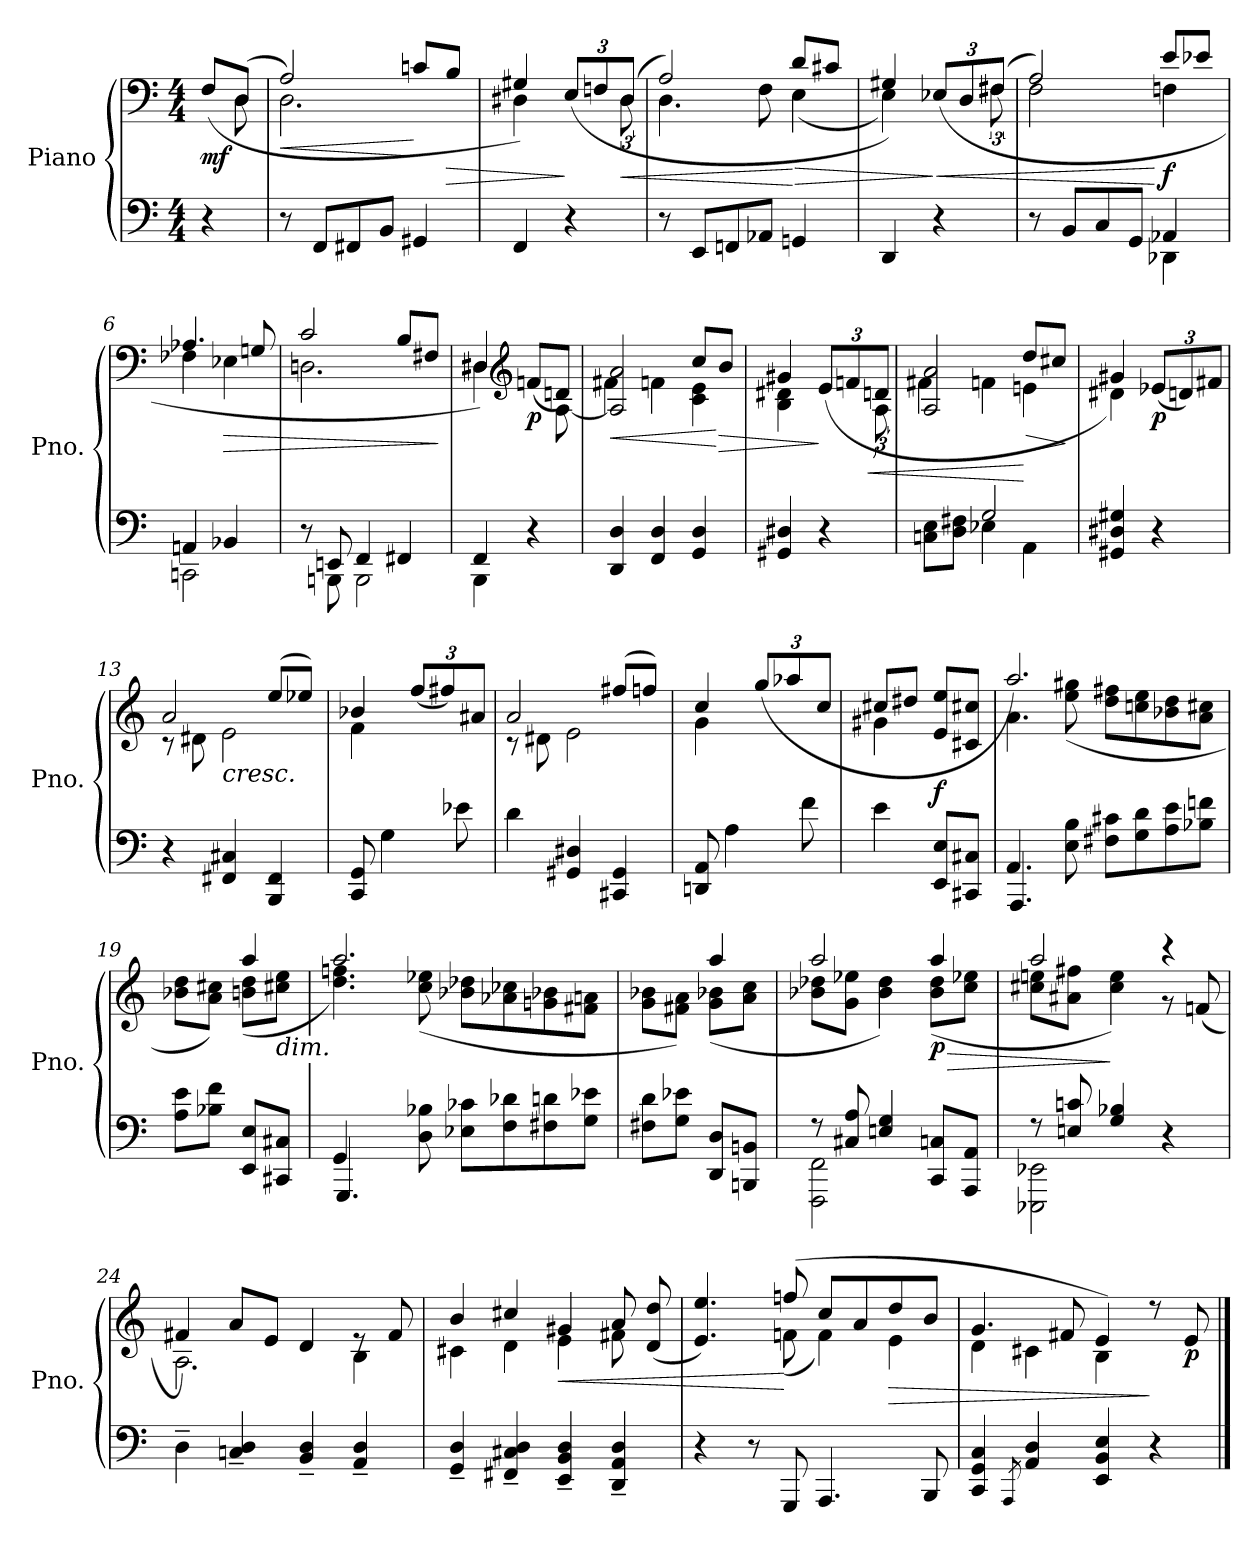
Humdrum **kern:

**kern	**kern	**dynam
*part1	*part1	*part1
*staff2	*staff1	*staff1/2
*I"Piano	*	*
*I'Pno.	*	*
*clefF4	*clefF4	*
*k[]	*k[]	*
*M4/4	*M4/4	*
*MM216	*MM216	*
=	=	=
*	*^	*
!	!	!	!LO:DY:b
4r	(>8F/L	8ryy	mf
.	(<8D/J	8D\	.
=1	=1	=1	=1
!	!	!	!LO:HP:b
8r	2A/	2.D\)	<
8FF/L	.	.	.
8FF#X/	.	.	.
8BB/J	.	.	.
4GG#X/	8cn/L	.	[
!	!	!	!LO:HP:b
.	8B/J	.	>
=2	=2	=2	=2
4FF/	4G#X/)	4D#X\	.
*	*Xbrackettup	*brackettup	*
4r	(>12E/L	12ryy	]
.	12Fn/	12ryy	.
!	!	!	!LO:HP:b
.	(<12D#/J	12D#\	<
=3	=3	=3	=3
8r	2A/)	4.D\	.
8EE/L	.	.	.
8FFn/	.	.	.
8AA-X/J	.	8F\	.
!	!	!	!LO:HP:n=1:b
4GGn/	8d/L	(<4E\	[ >
.	8c#X/J	.	.
=4	=4	=4	=4
4DD/	4G#X/)	4E\)	.
*	*Xbrackettup	*	*
!	!	!	!LO:HP:n=1:b
*	*	*brackettup	*
4r	(>12E-X/L	12rBByy	] <
.	12D/	12ryy	.
.	(<12F#X/J	12F#\	.
=5	=5	=5	=5
*^	*	*	*
8r	2ryy	2A/)	2F\	.
8BB/L	.	.	.	.
8C/	.	.	.	.
8GG/J	.	.	.	.
!	!	!	!	!LO:DY:n=1:b
4AA-X/	4DD-X\	8e/L	4Fn\	[ f
.	.	8e-X/J	.	.
!!LO:LB:g=z	!!
=6	=6	=6	=6	=6
4AAn/	2CCn\	4.A-X/	4F-X\	.
!	!	!	!	!LO:HP:b
4BB-X/	.	.	4E-X\	>
.	.	8Gn/	.	.
=7	=7	=7	=7	=7
8r	8ryy	2c/	2.Dn\	.
8EEn/	8BBBn\	.	.	.
4FF/	2BBB\	.	.	.
4FF#X/	.	8B/L	.	.
.	.	8F#X/J	.	.
*v	*v	*	*	*
*	*v	*v	*
.	.	]
=8	=8	=8
*^	*^	*
4FF/	4BBB\	4D#X/)	4D#\	.
*	*	*clefG2	*	*
!	!	!	!	!LO:DY:b
4r	4ryy	(>8fn/L	8ryy	p
.	.	8dn/J)	[8A\	.
*v	*v	*	*	*
=9	=9	=9	=9
!	!	!	!LO:HP:b
4DD/ 4D/	2A/] 2a/	4f#X\	<
4FF/ 4D/	.	4fn\	.
4GG/ 4D/	8cc/L	4c\ 4e\	.
!	!	!	!LO:HP:n=1:b
.	8b/J	.	[ >
=10	=10	=10	=10
4GG#X/ 4D#X/	4g#X/	4B\ 4d#X\	.
*	*Xbrackettup	*brackettup	*
4r	(>12e/L	12rgyy	]
.	12fn/	12ryy	.
!	!	!	!LO:HP:b
.	12dn/J	12A\	<
=11	=11	=11	=11
*^	*	*	*
8Cn\ 8E\L	4ryy	2A/ 2a/	4f#X\	.
8D\ 8F#X\J	.	.	.	.
2G/	4E-X\	.	4fn\	.
!	!	!	!	!LO:HP:n=1:b
.	4AA\	8dd/L	4en\	[ >
.	.	8cc#X/J	.	.
*v	*v	*	*	*
*	*v	*v	*
.	.	]
!!LO:LB:g=z
=12	=12	=12
*	*^	*
4GG#X/ 4D#X/ 4G#X/	4g#X/	4d#X\)	.
*	*Xbrackettup	*	*
!	!	!	!LO:DY:b
4r	(>12e-X/L	4rgyy	p
.	12dn/)	.	.
.	12f#X/J	.	.
=13	=13	=13	=13
4r	2a/	8r	.
.	.	8d#X\	.
!	!	!LO:TX:b:i:t=cresc.	!
4FF#X/ 4C#X/	.	2e\	.
4BBB/ 4FF#/	(>8ee/L	.	.
.	8ee-X/J)	.	.
=14	=14	=14	=14
8CC/ 8GG/	4b-X/	4f\	.
4G\	.	.	.
.	(>12ff/L	4rgyy	.
.	12ff#X/)	.	.
8e-X\	.	.	.
.	12a#X/J	.	.
=15	=15	=15	=15
4d\	2a/	8r	.
.	.	8d#X\	.
4GG#X/ 4D#X/	.	2e\	.
4CC#X/ 4GG#/	(>8ff#X/L	.	.
.	8ffn/J)	.	.
=16	=16	=16	=16
8DDn/ 8AA/	4cc/	4g\	.
4A\	.	.	.
.	(>12gg/L	4rgyy	.
.	12aa-X/	.	.
8f\	.	.	.
.	12cc/J	.	.
=17	=17	=17	=17
4e\	8cc#X/L	4g#X\	.
.	8dd#X/J	.	.
!	!	!	!LO:DY:b
8EE/ 8E/L	8e/ 8ee/L	4ryy	f
8CC#X/ 8C#X/J	8c#X/ 8cc#X/J	.	.
!!LO:LB:g=z	!!
=18	=18	=18	=18
*^	*	*	*
4.AA/	4.AAA/	2.aa/)	4.a\	.
8ryy	8E\ 8B\	.	(>8ee\ 8gg#X\	.
4ryy	8F#X\ 8c#X\L	.	8dd\ 8ff#X\L	.
.	8G\ 8d\	.	8ccn\ 8ee\	.
4ryy	8A\ 8e\	4ryy	8b-X\ 8dd\	.
.	8B-X\ 8fn\J	.	8a\ 8cc#X\J	.
*v	*v	*	*	*
=19	=19	=19	=19
8A\ 8e\L	8b-X\ 8dd\L	4ryy	.
8B-X\ 8f\J	8a\ 8cc#X\J)	.	.
8EE/ 8E/L	4aa/	(<8bn\ 8dd\L	.
!	!	!LO:TX:b:i:t=dim.	!
8CC#X/ 8C#X/J	.	8cc#X\ 8ee\J	.
=20	=20	=20	=20
*^	*	*	*
4GG/	4.GGG/	2.aa/	4.dd\ 4.ffn\)	.
4ryy	.	.	.	.
.	8D\ 8B-X\	.	(>8cc\ 8ee-X\	.
4ryy	8E-X\ 8c-X\L	.	8b-X\ 8dd-X\L	.
.	8F\ 8d-X\	.	8a-X\ 8cc-X\	.
4ryy	8F#X\ 8dn\	4ryy	8gn\ 8b-X\	.
.	8G\ 8e-X\J	.	8f#X\ 8an\J	.
*v	*v	*	*	*
=21	=21	=21	=21
8F#X\ 8d\L	8g\ 8b-X\L	4ryy	.
8G\ 8e-X\J	8f#X\ 8a\J)	.	.
8DD/ 8D/L	4aa/	(<8g\ 8b-X\L	.
8BBBn/ 8BBn/J	.	8a\ 8cc\J	.
=22	=22	=22	=22
*^	*	*	*
8r	2FFF\ 2FF\	2aa/	8b-X\ 8dd-X\L	.
8C#X/ 8A/	.	.	8g\ 8ee-X\J	.
4En/ 4G/	.	.	4b-\ 4dd-\)	.
!	!	!	!	!LO:HP:b
!	!	!	!	!LO:DY:n=1:b
8CC/ 8Cn/L	4ryy	4aa/	(<8b-\ 8dd-\L	> p
8AAA/ 8AA/J	.	.	8cc\ 8ee-X\J	.
!!LO:LB:g=z	!!
=23	=23	=23	=23	=23
8r	2EEE-X\ 2EE-X\	2aa/	8cc#X\ 8een\L	.
8En/ 8cn/	.	.	8a#X\ 8ff#X\J	.
4G/ 4B-X/	.	.	4cc#\ 4ee\)	]
4r	4ryy	4r	8r	.
.	.	.	(>8fn/	.
*v	*v	*	*	*
=24	=24	=24	=24
4D~\	4f#X/)	2.A\	.
4Cn/~ 4D/~	8a/L	.	.
.	8e/J	.	.
4BB/~ 4D/~	4d/	.	.
4AA/~ 4D/~	8re	4B\	.
.	8f#/	.	.
=25	=25	=25	=25
4GG/~ 4D/~	4b/	4c#X\	.
4FF#X/~ 4C#X/~ 4D/~	4cc#X/	4d\	.
!	!	!	!LO:HP:b
4EE/~ 4BB/~ 4D/~	4g#X/	4e\	<
4DD/~ 4AA/~ 4D/~	8a/	8f#X\	.
.	(>8d/ 8dd/	8ryy	.
=26	=26	=26	=26
4r	4.e/ 4.ee/)	4.ryy	.
8r	.	.	.
8GGG/	(>8ffn/	(<8fn\	[
4.AAA/	8cc/L	4f\)	.
.	8a/	.	.
!	!	!	!LO:HP:b
.	8dd/	4e\	>
8BBB/	8b/J	.	.
=27	=27	=27	=27
4CC/ 4GG/ 4C/	4.g/	4d\	.
8qAAA/	.	.	.
4AA/ 4D/	.	4c#X\	.
.	8f#X/	.	.
4EE/ 4BB/ 4E/	4e/)	4B\	.
4r	4ryy	8rdd	]
!	!	!	!LO:DY:b
.	.	8e/	p
*	*v	*v	*
==	==	==
*-	*-	*-
